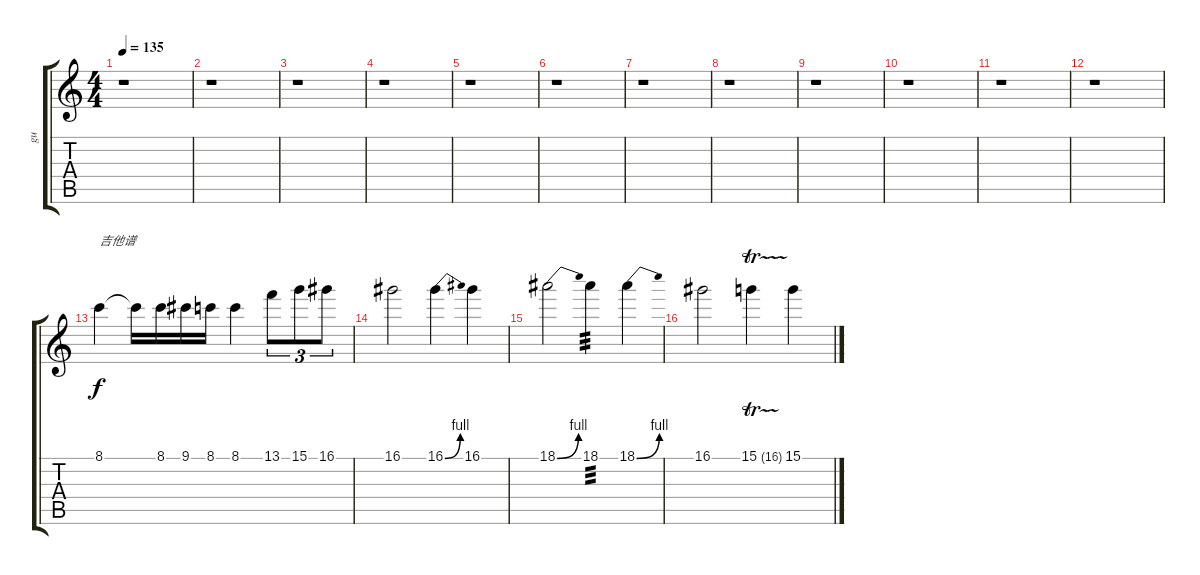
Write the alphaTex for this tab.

\track ("gu" "gu") {instrument distortionguitar}
\staff {score tabs}
\tuning (E4 B3 G3 D3 A2 E2) {hide}
\ts (4 4)
\tempo 135
\clef g2
\ks c
r.1{dy f instrument distortionguitar} |
r.1 |
r.1 |
r.1 |
r.1 |
r.1 |
r.1 |
r.1 |
r.1 |
r.1 |
r.1 |
r.1 |
8.1.4{txt "吉他谱"} 8.1{t}.16 8.1.16 9.1.16 8.1.16 8.1.4 13.1.8{tu (3 2)} 15.1.8{tu (3 2)} 16.1.8{tu (3 2)} |
16.1.2 16.1{be (bend 0 0 60 4)}.4 16.1.4 |
18.1{be (bend 0 0 60 4)}.2 18.1.4{tp 3} 18.1{be (bend 0 0 60 4)}.4 |
16.1.2 15.1{tr (16 32)}.4 15.1.4
